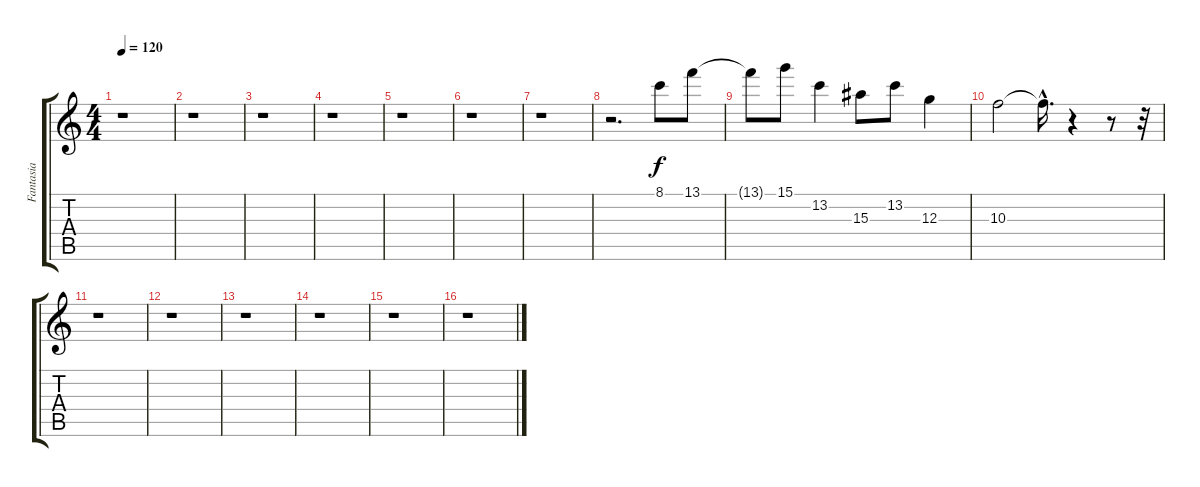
\track ("Fantasia" "Fantasia") {instrument electricbasspick}
\staff {score tabs}
\tuning (E4 B3 G3 D3 A2 E2) {hide}
\ts (4 4)
\tempo 120
\clef g2
\ks c
r.1{dy ff} |
r.1 |
r.1 |
r.1 |
r.1 |
r.1 |
r.1 |
r.2{d} 8.1.8{dy f instrument electricbassfinger} 13.1.8 |
13.1{t}.8 15.1.8 13.2.4 15.3.8 13.2.8 12.3.4 |
10.3.2 10.3{hac t}.16{d} r.4 r.8 r.32 |
r.1 |
r.1 |
r.1 |
r.1 |
r.1 |
r.1
